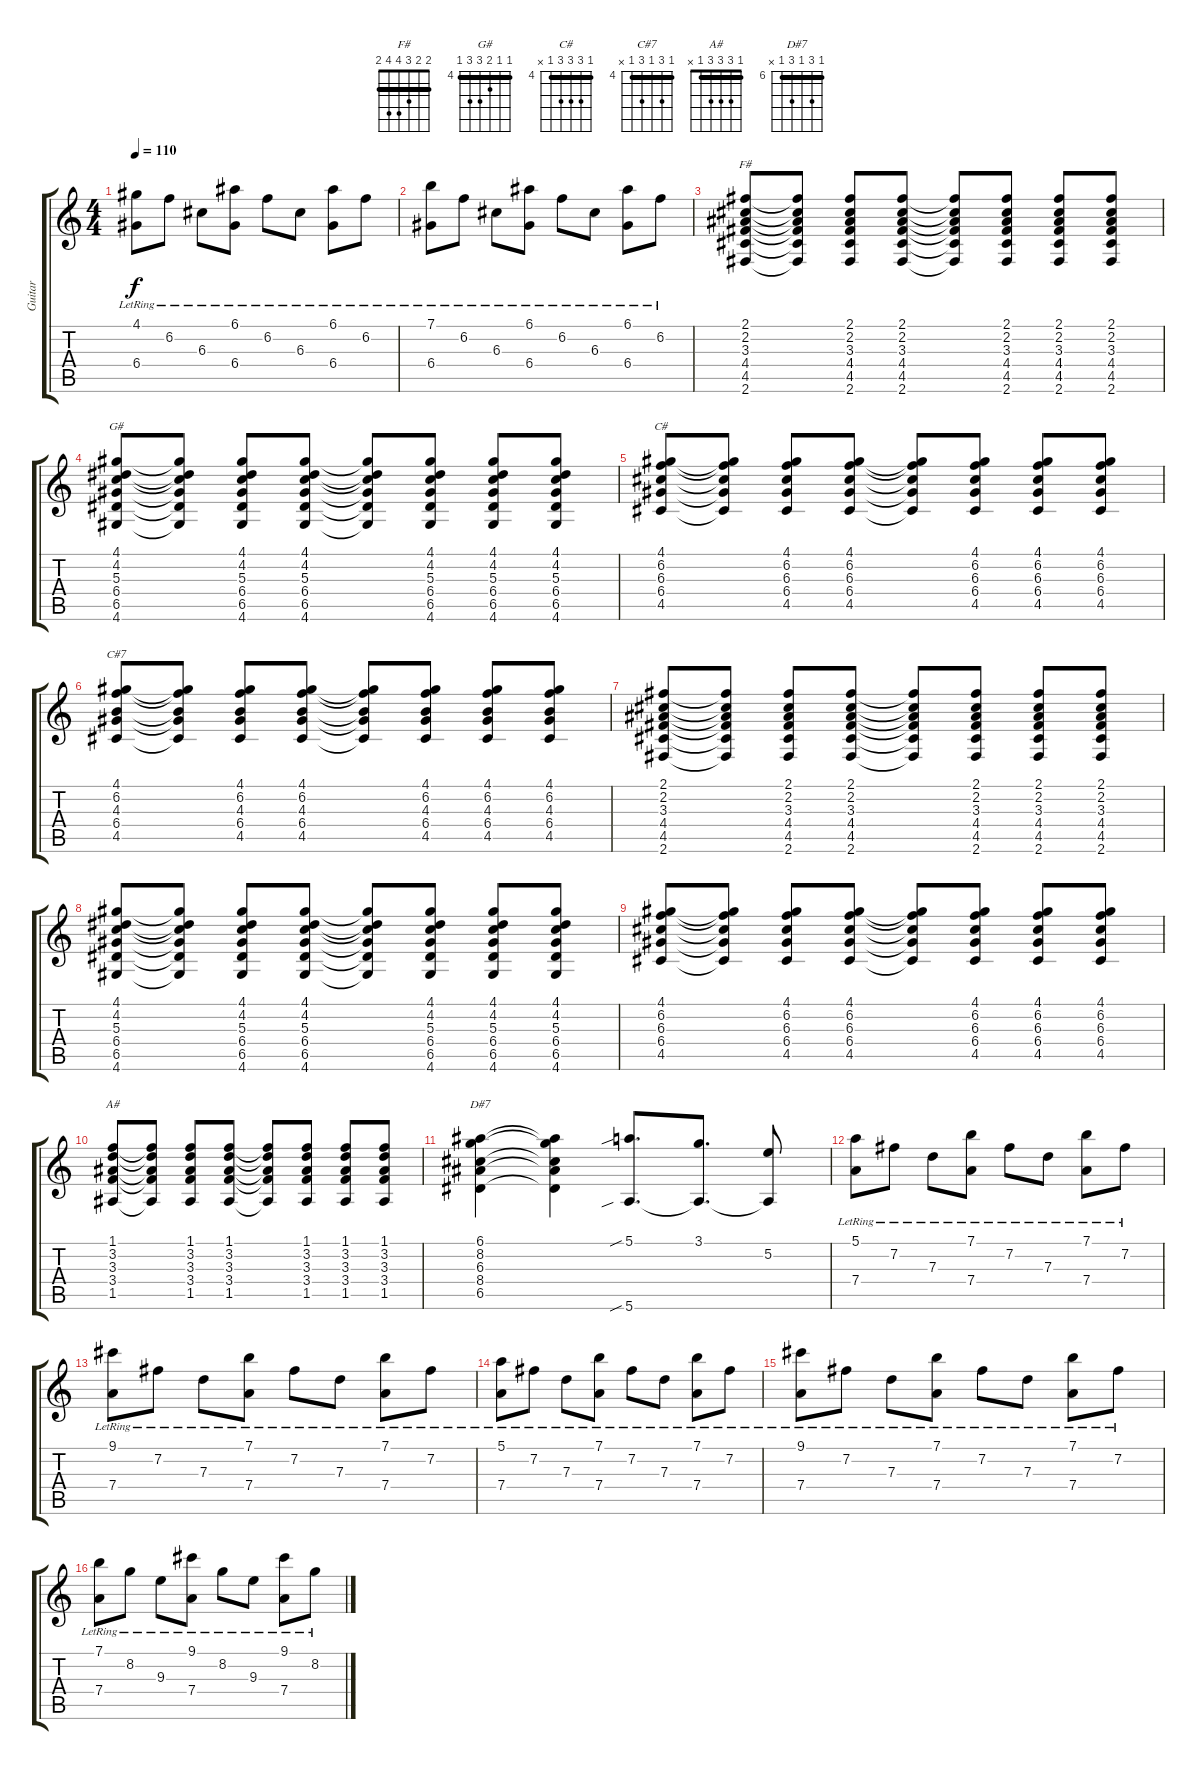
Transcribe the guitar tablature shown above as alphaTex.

\track ("Guitar" "Guitar") {instrument acousticguitarsteel}
\staff {score tabs}
\tuning (E4 B3 G3 D3 A2 E2) {hide}
\chord ("F#" 2 2 3 4 4 2) {barre 2}
\chord ("G#" 4 4 5 6 6 4) {firstfret 4 barre 4}
\chord ("C#" 4 6 6 6 4 x) {firstfret 4 barre 4}
\chord ("C#7" 4 6 4 6 4 x) {firstfret 4 barre 4}
\chord ("A#" 1 3 3 3 1 x) {barre 1}
\chord ("D#7" 6 8 6 8 6 x) {firstfret 6 barre 6}
\ts (4 4)
\tempo 110
\clef g2
\ks c
(4.1{lr} 6.4{lr}).8{dy f} 6.2{lr}.8 6.3{lr}.8 (6.1{lr} 6.4{lr}).8 6.2{lr}.8 6.3{lr}.8 (6.1{lr} 6.4{lr}).8 6.2{lr}.8 |
(7.1{lr} 6.4{lr}).8 6.2{lr}.8 6.3{lr}.8 (6.1{lr} 6.4{lr}).8 6.2{lr}.8 6.3{lr}.8 (6.1{lr} 6.4{lr}).8 6.2{lr}.8 |
(2.1 2.2 3.3 4.4 4.5 2.6).8{ch "F#"} (2.1{t} 2.2{t} 3.3{t} 4.4{t} 4.5{t} 2.6{t}).8 (2.1 2.2 3.3 4.4 4.5 2.6).8 (2.1 2.2 3.3 4.4 4.5 2.6).8 (2.1{t} 2.2{t} 3.3{t} 4.4{t} 4.5{t} 2.6{t}).8 (2.1 2.2 3.3 4.4 4.5 2.6).8 (2.1 2.2 3.3 4.4 4.5 2.6).8 (2.1 2.2 3.3 4.4 4.5 2.6).8 |
(4.1 4.2 5.3 6.4 6.5 4.6).8{ch "G#"} (4.1{t} 4.2{t} 5.3{t} 6.4{t} 6.5{t} 4.6{t}).8 (4.1 4.2 5.3 6.4 6.5 4.6).8 (4.1 4.2 5.3 6.4 6.5 4.6).8 (4.1{t} 4.2{t} 5.3{t} 6.4{t} 6.5{t} 4.6{t}).8 (4.1 4.2 5.3 6.4 6.5 4.6).8 (4.1 4.2 5.3 6.4 6.5 4.6).8 (4.1 4.2 5.3 6.4 6.5 4.6).8 |
(4.1 6.2 6.3 6.4 4.5).8{ch "C#"} (4.1{t} 6.2{t} 6.3{t} 6.4{t} 4.5{t}).8 (4.1 6.2 6.3 6.4 4.5).8 (4.1 6.2 6.3 6.4 4.5).8 (4.1{t} 6.2{t} 6.3{t} 6.4{t} 4.5{t}).8 (4.1 6.2 6.3 6.4 4.5).8 (4.1 6.2 6.3 6.4 4.5).8 (4.1 6.2 6.3 6.4 4.5).8 |
(4.1 6.2 4.3 6.4 4.5).8{ch "C#7"} (4.1{t} 6.2{t} 4.3{t} 6.4{t} 4.5{t}).8 (4.1 6.2 4.3 6.4 4.5).8 (4.1 6.2 4.3 6.4 4.5).8 (4.1{t} 6.2{t} 4.3{t} 6.4{t} 4.5{t}).8 (4.1 6.2 4.3 6.4 4.5).8 (4.1 6.2 4.3 6.4 4.5).8 (4.1 6.2 4.3 6.4 4.5).8 |
(2.1 2.2 3.3 4.4 4.5 2.6).8 (2.1{t} 2.2{t} 3.3{t} 4.4{t} 4.5{t} 2.6{t}).8 (2.1 2.2 3.3 4.4 4.5 2.6).8 (2.1 2.2 3.3 4.4 4.5 2.6).8 (2.1{t} 2.2{t} 3.3{t} 4.4{t} 4.5{t} 2.6{t}).8 (2.1 2.2 3.3 4.4 4.5 2.6).8 (2.1 2.2 3.3 4.4 4.5 2.6).8 (2.1 2.2 3.3 4.4 4.5 2.6).8 |
(4.1 4.2 5.3 6.4 6.5 4.6).8 (4.1{t} 4.2{t} 5.3{t} 6.4{t} 6.5{t} 4.6{t}).8 (4.1 4.2 5.3 6.4 6.5 4.6).8 (4.1 4.2 5.3 6.4 6.5 4.6).8 (4.1{t} 4.2{t} 5.3{t} 6.4{t} 6.5{t} 4.6{t}).8 (4.1 4.2 5.3 6.4 6.5 4.6).8 (4.1 4.2 5.3 6.4 6.5 4.6).8 (4.1 4.2 5.3 6.4 6.5 4.6).8 |
(4.1 6.2 6.3 6.4 4.5).8 (4.1{t} 6.2{t} 6.3{t} 6.4{t} 4.5{t}).8 (4.1 6.2 6.3 6.4 4.5).8 (4.1 6.2 6.3 6.4 4.5).8 (4.1{t} 6.2{t} 6.3{t} 6.4{t} 4.5{t}).8 (4.1 6.2 6.3 6.4 4.5).8 (4.1 6.2 6.3 6.4 4.5).8 (4.1 6.2 6.3 6.4 4.5).8 |
(1.1 3.2 3.3 3.4 1.5).8{ch "A#"} (1.1{t} 3.2{t} 3.3{t} 3.4{t} 1.5{t}).8 (1.1 3.2 3.3 3.4 1.5).8 (1.1 3.2 3.3 3.4 1.5).8 (1.1{t} 3.2{t} 3.3{t} 3.4{t} 1.5{t}).8 (1.1 3.2 3.3 3.4 1.5).8 (1.1 3.2 3.3 3.4 1.5).8 (1.1 3.2 3.3 3.4 1.5).8 |
(6.1 8.2 6.3 8.4 6.5).4{ch "D#7"} (6.1{t} 8.2{t} 6.3{t} 8.4{t} 6.5{t}).4 (5.1{sib} 5.6{sib}).8{d} (3.1 5.6{t}).8{d} (5.2 5.6{t}).8 |
(5.1{lr} 7.4{lr}).8 7.2{lr}.8 7.3{lr}.8 (7.1{lr} 7.4{lr}).8 7.2{lr}.8 7.3{lr}.8 (7.1{lr} 7.4{lr}).8 7.2{lr}.8 |
(9.1{lr} 7.4{lr}).8 7.2{lr}.8 7.3{lr}.8 (7.1{lr} 7.4{lr}).8 7.2{lr}.8 7.3{lr}.8 (7.1{lr} 7.4{lr}).8 7.2{lr}.8 |
(5.1{lr} 7.4{lr}).8 7.2{lr}.8 7.3{lr}.8 (7.1{lr} 7.4{lr}).8 7.2{lr}.8 7.3{lr}.8 (7.1{lr} 7.4{lr}).8 7.2{lr}.8 |
(9.1{lr} 7.4{lr}).8 7.2{lr}.8 7.3{lr}.8 (7.1{lr} 7.4{lr}).8 7.2{lr}.8 7.3{lr}.8 (7.1{lr} 7.4{lr}).8 7.2{lr}.8 |
(7.1{lr} 7.4{lr}).8 8.2{lr}.8 9.3{lr}.8 (9.1{lr} 7.4{lr}).8 8.2{lr}.8 9.3{lr}.8 (9.1{lr} 7.4{lr}).8 8.2{lr}.8
